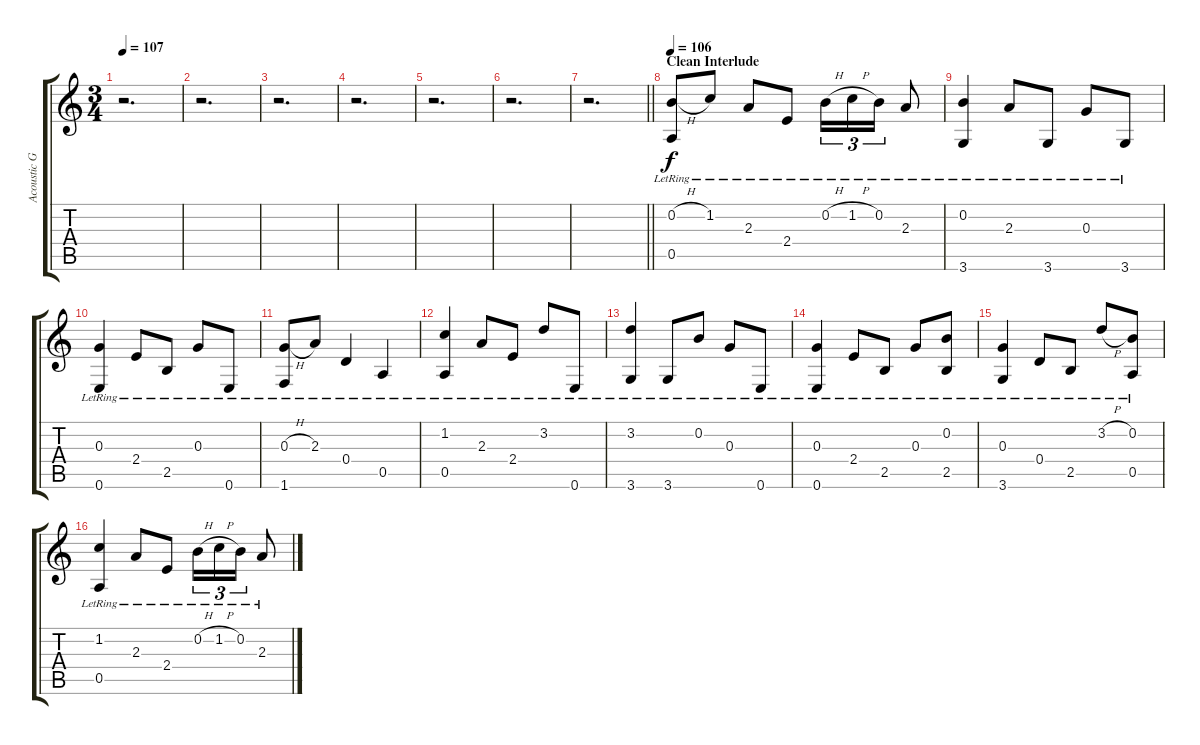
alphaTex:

\track ("Acoustic Guitar" "Acoustic G") {instrument acousticguitarsteel}
\staff {score tabs}
\tuning (E4 B3 G3 D3 A2 E2) {hide}
\ts (3 4)
\tempo 107
\clef g2
\ks c
r.2{d dy f} |
r.2{d} |
r.2{d} |
r.2{d} |
r.2{d} |
r.2{d} |
\barLineRight lightlight
r.2{d} |
\section ("" "Clean Interlude")
\tempo 106
(0.2{h lr} 0.5{lr}).8{instrument electricguitarclean} 1.2{lr}.8 2.3{lr}.8 2.4{lr}.8 0.2{h lr}.16{tu (3 2)} 1.2{h lr}.16{tu (3 2)} 0.2{lr}.16{tu (3 2)} 2.3{lr}.8 |
(0.2{lr} 3.6{lr}).4 2.3{lr}.8 3.6{lr}.8 0.3{lr}.8 3.6{lr}.8 |
(0.3{lr} 0.6{lr}).4 2.4{lr}.8 2.5{lr}.8 0.3{lr}.8 0.6{lr}.8 |
(0.3{h lr} 1.6{lr}).8 2.3{lr}.8 0.4{lr}.4 0.5{lr}.4 |
(1.2{lr} 0.5{lr}).4 2.3{lr}.8 2.4{lr}.8 3.2{lr}.8 0.6{lr}.8 |
(3.2{lr} 3.6{lr}).4 3.6{lr}.8 0.2{lr}.8 0.3{lr}.8 0.6{lr}.8 |
(0.3{lr} 0.6{lr}).4 2.4{lr}.8 2.5{lr}.8 0.3{lr}.8 (0.2{lr} 2.5{lr}).8 |
(0.3{lr} 3.6{lr}).4 0.4{lr}.8 2.5{lr}.8 3.2{h lr}.8 (0.2{lr} 0.5{lr}).8 |
(1.2{lr} 0.5{lr}).4 2.3{lr}.8 2.4{lr}.8 0.2{h lr}.16{tu (3 2)} 1.2{h lr}.16{tu (3 2)} 0.2{lr}.16{tu (3 2)} 2.3{lr}.8
